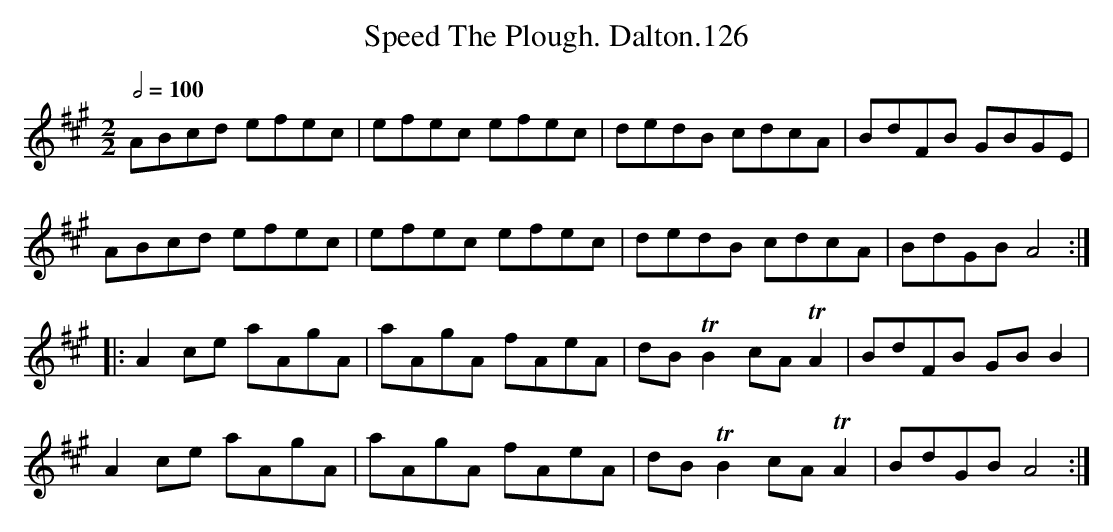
X:1
T:Speed The Plough. Dalton.126
M:2/2
L:1/8
Q:1/2=100
K:A
ABcd efec | efec efec | dedB cdcA | BdFB GBGE |
ABcd efec | efec efec | dedB cdcA | BdGB A4 :|
|: A2 ce aAgA | aAgA fAeA | dB !trill! B2 cA !trill! A2 | BdFB  GB B2 |
A2 ce aAgA | aAgA fAeA | dB !trill! B2 cA !trill! A2 |  BdGB A4 :|
